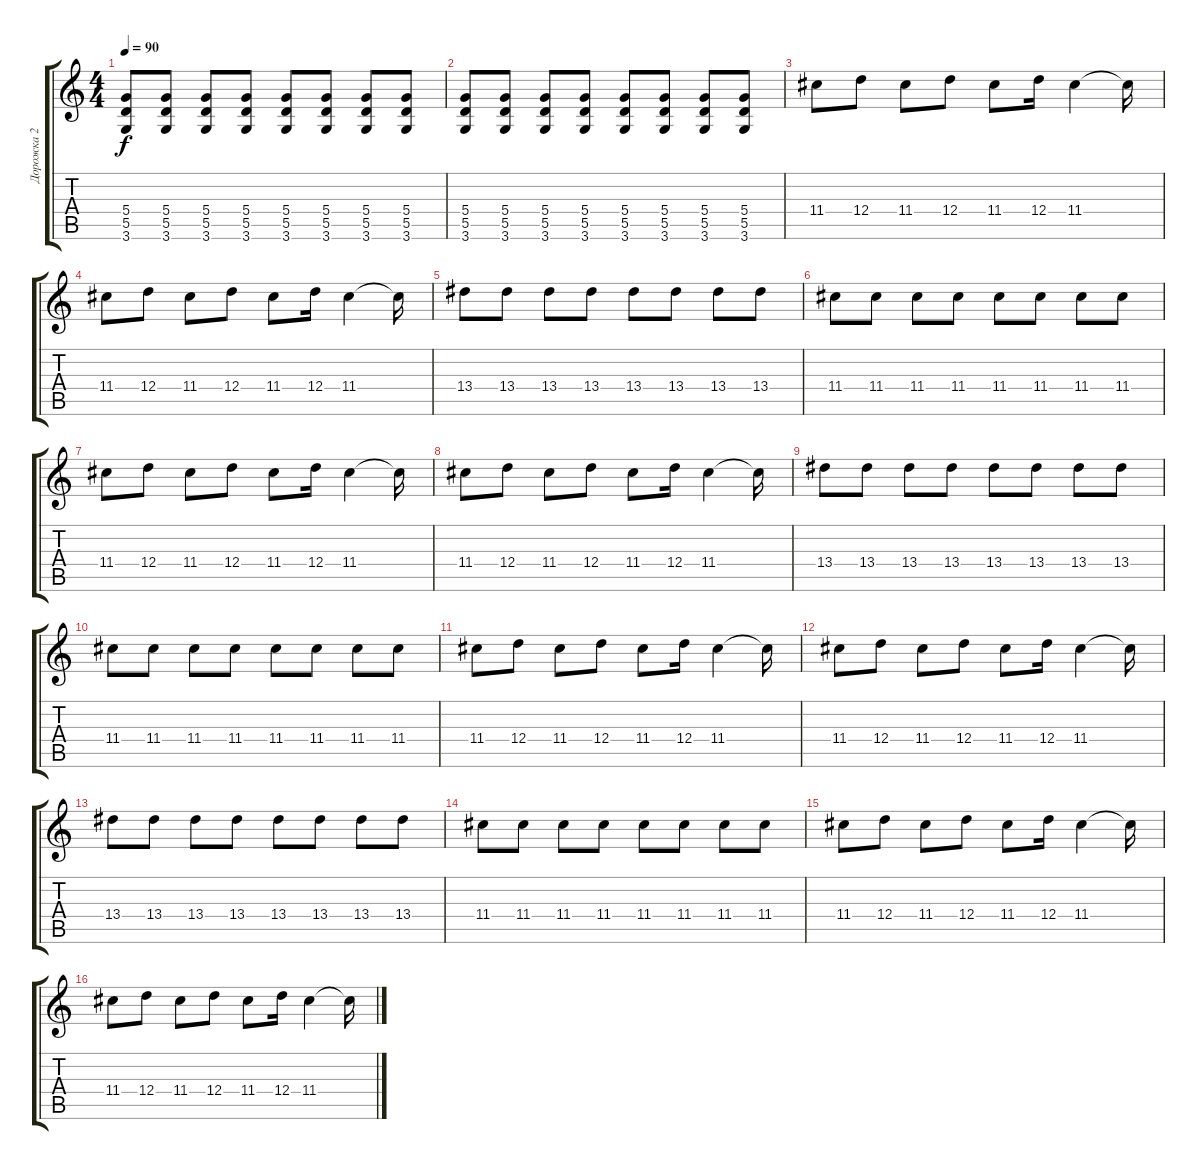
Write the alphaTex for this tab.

\track ("Дорожка 2" "Дорожка 2") {instrument overdrivenguitar}
\staff {score tabs}
\tuning (E4 B3 G3 D3 A2 E2) {hide}
\ts (4 4)
\tempo 90
\clef g2
\ks c
(5.4 5.5 3.6).8{dy f} (5.4 5.5 3.6).8 (5.4 5.5 3.6).8 (5.4 5.5 3.6).8 (5.4 5.5 3.6).8 (5.4 5.5 3.6).8 (5.4 5.5 3.6).8 (5.4 5.5 3.6).8 |
(5.4 5.5 3.6).8 (5.4 5.5 3.6).8 (5.4 5.5 3.6).8 (5.4 5.5 3.6).8 (5.4 5.5 3.6).8 (5.4 5.5 3.6).8 (5.4 5.5 3.6).8 (5.4 5.5 3.6).8 |
11.4.8 12.4.8 11.4.8 12.4.8 11.4.8 12.4.16 11.4.4 11.4{t}.16 |
11.4.8 12.4.8 11.4.8 12.4.8 11.4.8 12.4.16 11.4.4 11.4{t}.16 |
13.4.8 13.4.8 13.4.8 13.4.8 13.4.8 13.4.8 13.4.8 13.4.8 |
11.4.8 11.4.8 11.4.8 11.4.8 11.4.8 11.4.8 11.4.8 11.4.8 |
11.4.8 12.4.8 11.4.8 12.4.8 11.4.8 12.4.16 11.4.4 11.4{t}.16 |
11.4.8 12.4.8 11.4.8 12.4.8 11.4.8 12.4.16 11.4.4 11.4{t}.16 |
13.4.8 13.4.8 13.4.8 13.4.8 13.4.8 13.4.8 13.4.8 13.4.8 |
11.4.8 11.4.8 11.4.8 11.4.8 11.4.8 11.4.8 11.4.8 11.4.8 |
11.4.8 12.4.8 11.4.8 12.4.8 11.4.8 12.4.16 11.4.4 11.4{t}.16 |
11.4.8 12.4.8 11.4.8 12.4.8 11.4.8 12.4.16 11.4.4 11.4{t}.16 |
13.4.8 13.4.8 13.4.8 13.4.8 13.4.8 13.4.8 13.4.8 13.4.8 |
11.4.8 11.4.8 11.4.8 11.4.8 11.4.8 11.4.8 11.4.8 11.4.8 |
11.4.8 12.4.8 11.4.8 12.4.8 11.4.8 12.4.16 11.4.4 11.4{t}.16 |
11.4.8 12.4.8 11.4.8 12.4.8 11.4.8 12.4.16 11.4.4 11.4{t}.16
